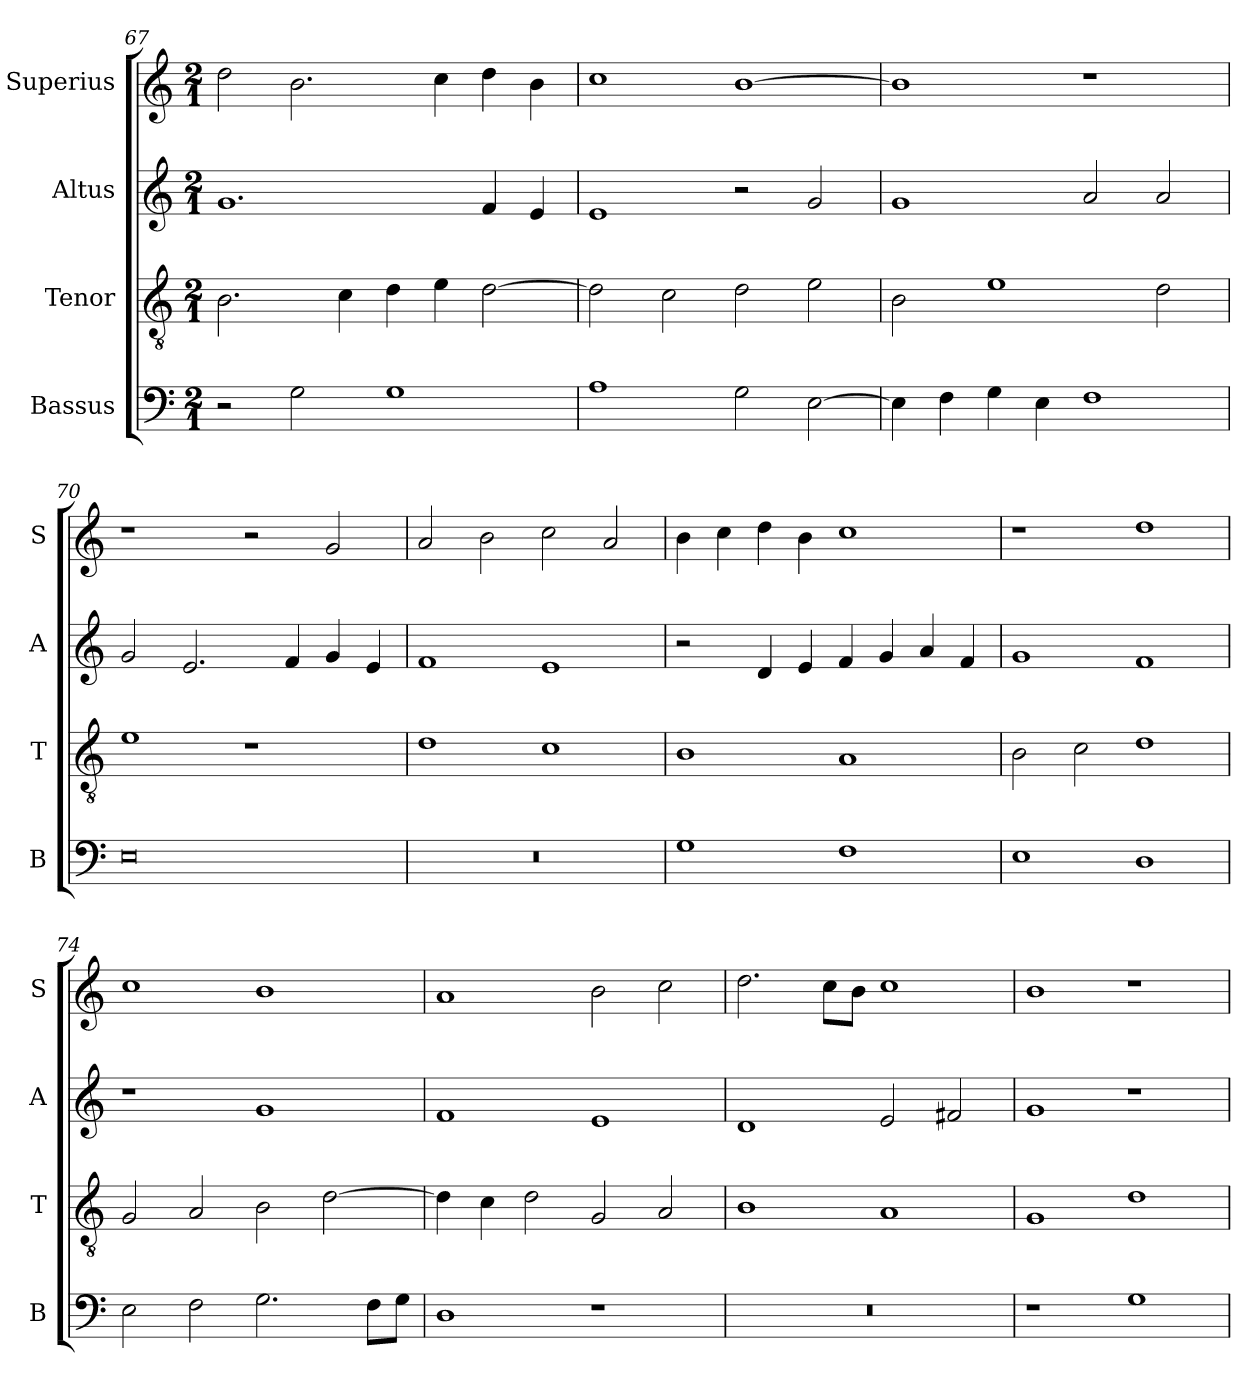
**kern	**kern	**kern	**kern
*part4	*part3	*part2	*part1
*staff4	*staff3	*staff2	*staff1
*I"Bassus	*I"Tenor	*I"Altus	*I"Superius
*I'B	*I'T	*I'A	*I'S
*clefF4	*clefGv2	*clefG2	*clefG2
*k[]	*k[]	*k[]	*k[]
*C:	*C:	*C:	*C:
*M2/1	*M2/1	*M2/1	*M2/1
=67	=67	=67	=67
2r	2.B	1.g	2dd
2G	.	.	2.b
.	4c	.	.
1G	4d	.	.
.	4e	.	4cc
.	[2d	4f	4dd
.	.	4e	4b
=68	=68	=68	=68
1A	2d]	1e	1cc
.	2c	.	.
2G	2d	2r	[1b
[2E	2e	2g	.
=69	=69	=69	=69
4E]	2B	1g	1b]
4F	.	.	.
4G	1e	.	.
4E	.	.	.
1F	.	2a	1r
.	2d	2a	.
=70	=70	=70	=70
0E	1e	2g	1r
.	.	2.e	.
.	1r	.	2r
.	.	4f	.
.	.	4g	2g
.	.	4e	.
=71	=71	=71	=71
0r	1d	1f	2a
.	.	.	2b
.	1c	1e	2cc
.	.	.	2a
=72	=72	=72	=72
1G	1B	2r	4b
.	.	.	4cc
.	.	4d	4dd
.	.	4e	4b
1F	1A	4f	1cc
.	.	4g	.
.	.	4a	.
.	.	4f	.
=73	=73	=73	=73
1E	2B	1g	1r
.	2c	.	.
1D	1d	1f	1dd
=74	=74	=74	=74
2E	2G	1r	1cc
2F	2A	.	.
2.G	2B	1g	1b
.	[2d	.	.
8FL	.	.	.
8GJ	.	.	.
=75	=75	=75	=75
1D	4d]	1f	1a
.	4c	.	.
.	2d	.	.
1r	2G	1e	2b
.	2A	.	2cc
=76	=76	=76	=76
0r	1B	1d	2.dd
.	.	.	8ccL
.	.	.	8bJ
.	1A	2e	1cc
.	.	2f#X	.
=77	=77	=77	=77
1r	1G	1g	1b
1G	1d	1r	1r
=	=	=	=
*-	*-	*-	*-
